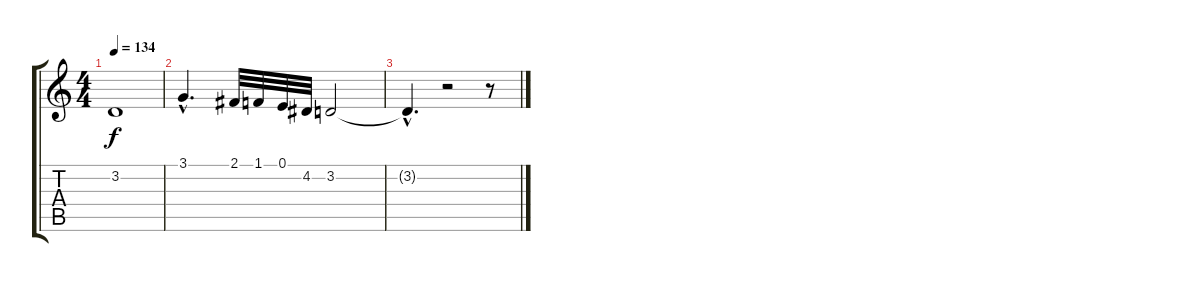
\track "" {instrument tremolostrings}
\staff {score tabs}
\tuning (E4 B3 G3 D3 A2 E2) {hide}
\ts (4 4)
\tempo 134
\clef g2
\ks c
3.2{t}.1{dy f} |
3.1{hac}.4{d volume 2} 2.1.32{volume 1} 1.1.32 0.1.32 4.2.32 3.2.2 |
3.2{hac t}.4{d} r.2 r.8
